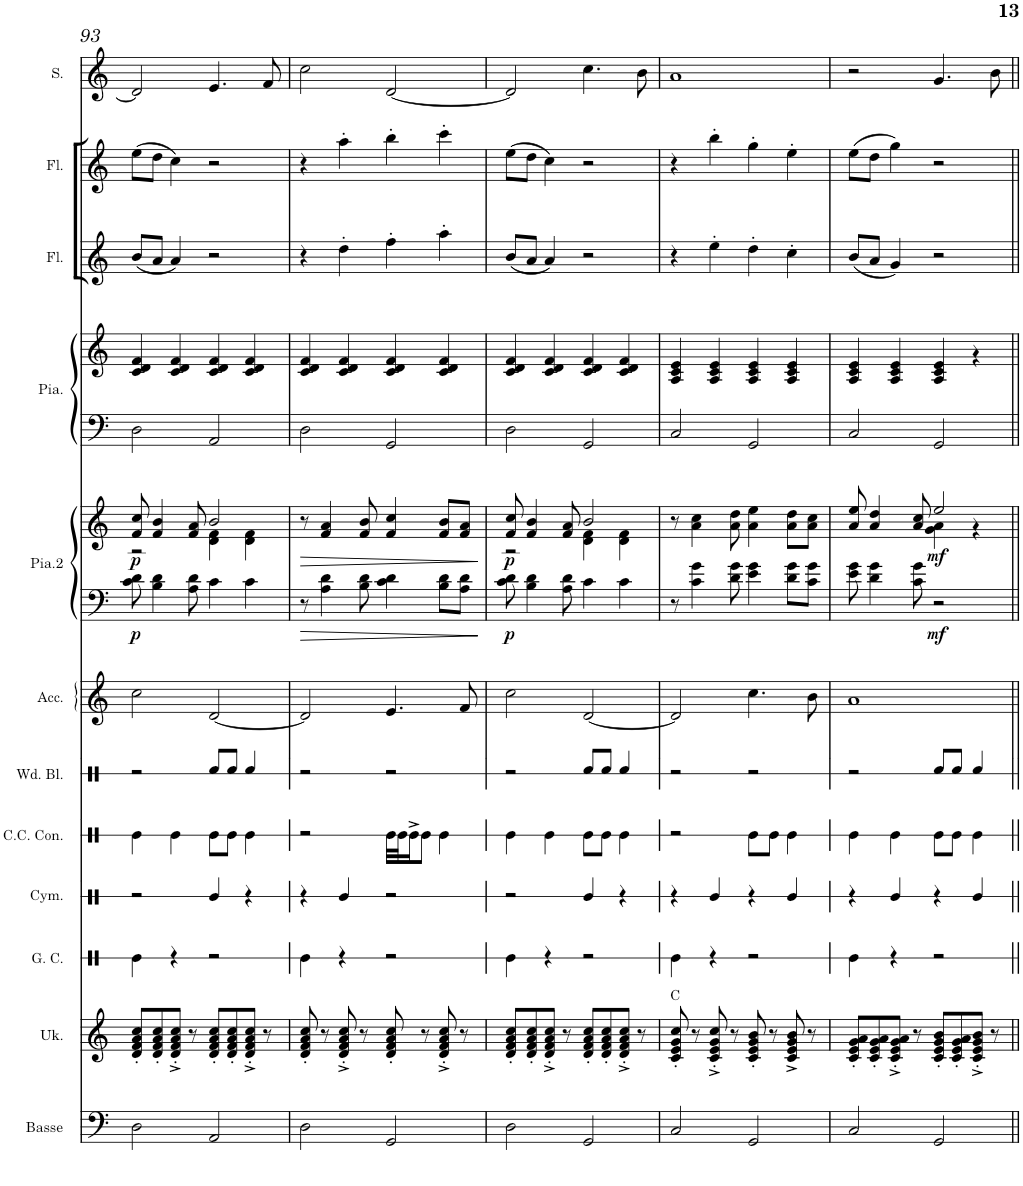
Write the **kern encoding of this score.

**kern	**kern	**harte	**kern	**kern	**kern	**dynam	**kern	**kern	**kern	**kern	**kern
*part8	*part7	*part7	*part6	*part5	*part5	*part5	*part4	*part4	*part3	*part2	*part1
*staff10	*staff9	*	*staff8	*staff7	*staff6	*staff6/7	*staff5	*staff4	*staff3	*staff2	*staff1
*I"Basse acoustique	*I"Ukulélé	*	*I"Accordéon	*I"Piano2	*	*	*I"Piano	*	*I"Flûte	*I"Flûte	*I"Soprano
*I'Basse	*I'Uk.	*	*I'Acc.	*I'Pia.2	*	*	*I'Pia.	*	*I'Fl.	*I'Fl.	*I'S.
!!LO:PB:g=z
*clefF4	*clefG2	*	*clefG2	*clefF4	*clefG2	*	*clefF4	*clefG2	*clefG2	*clefG2	*clefG2
*Trd7c12	*	*	*	*	*	*	*	*	*	*	*
*k[]	*k[]	*	*k[]	*k[]	*k[]	*	*k[]	*k[]	*k[]	*k[]	*k[]
*M2/2	*M2/2	*	*M2/2	*M2/2	*M2/2	*	*M2/2	*M2/2	*M2/2	*M2/2	*M2/2
*met(c|)	*met(c|)	*	*met(c|)	*met(c|)	*met(c|)	*	*met(c|)	*met(c|)	*met(c|)	*met(c|)	*met(c|)
=93	=93	=93	=93	=93	=93	=93	=93	=93	=93	=93	=93
*	*	*	*	*	*^	*	*	*^	*	*	*
!	!	!	!	!	!	!	!LO:DY:b=2	!	!	!	!	!	!
!	!	!	!	!	!	!	!LO:DY:n=1:b	!	!	!	!	!	!
2D\	8d/' 8f/' 8a/' 8cc/'L	.	2cc\	8c\ 8d\	8f/ 8cc/	2r	p p	2D\	1ryy	4c/ 4d/ 4f/	(<8b/L	(>8ee\L	2d/]
.	8d/' 8f/' 8a/' 8cc/'	.	.	4B\ 4d\	4f/ 4b/	.	.	.	.	.	8a/J	8dd\J	.
.	8d/'^ 8f/'^ 8a/'^ 8cc/'^J	.	.	.	.	.	.	.	.	4c/ 4d/ 4f/	4a/)	4cc\)	.
.	8r	.	.	8A\ 8d\	8f/ 8a/	.	.	.	.	.	.	.	.
2AA/	8d/' 8f/' 8a/' 8cc/'L	.	[2d/	4c\	2b/	4d\ 4f\	.	2AA/	.	4c/ 4d/ 4f/	2r	2r	4.e/
.	8d/' 8f/' 8a/' 8cc/'	.	.	.	.	.	.	.	.	.	.	.	.
.	8d/'^ 8f/'^ 8a/'^ 8cc/'^J	.	.	4c\	.	4d\ 4f\	.	.	.	4c/ 4d/ 4f/	.	.	.
.	8r	.	.	.	.	.	.	.	.	.	.	.	8f/
*	*	*	*	*	*v	*v	*	*	*	*	*	*	*
=94	=94	=94	=94	=94	=94	=94	=94	=94	=94	=94	=94	=94
!	!	!	!	!	!	!LO:HP:b	!	!	!	!	!	!
2D\	8d/' 8f/' 8a/' 8cc/'	.	2d/]	8r	8r	>	2D\	1ryy	4c/ 4d/ 4f/	4r	4r	2cc\
.	8r	.	.	4A\ 4d\	4f/ 4a/	.	.	.	.	.	.	.
.	8d/'^ 8f/'^ 8a/'^ 8cc/'^	.	.	.	.	.	.	.	4c/ 4d/ 4f/	4dd'\	4aa'\	.
.	8r	.	.	8B\ 8d\	8f/ 8b/	.	.	.	.	.	.	.
2GG/	8d/' 8f/' 8a/' 8cc/'	.	4.e/	4c\ 4d\	4f/ 4cc/	.	2GG/	.	4c/ 4d/ 4f/	4ff'\	4bb'\	[2d/
.	8r	.	.	.	.	.	.	.	.	.	.	.
.	8d/'^ 8f/'^ 8a/'^ 8cc/'^	.	.	8B\ 8d\L	8f/ 8b/L	.	.	.	4c/ 4d/ 4f/	4aa'\	4ccc'\	.
.	8r	.	8f/	8A\ 8d\J	8f/ 8a/J	.	.	.	.	.	.	.
*	*	*	*	*	*	*	*	*v	*v	*	*	*
.	.	.	.	.	.	]	.	.	.	.	.
=95	=95	=95	=95	=95	=95	=95	=95	=95	=95	=95	=95
*	*	*	*	*	*^	*	*	*^	*	*	*
!	!	!	!	!	!	!	!LO:DY:b=2	!	!	!	!	!	!
!	!	!	!	!	!	!	!LO:DY:n=1:b	!	!	!	!	!	!
2D\	8d/' 8f/' 8a/' 8cc/'L	.	2cc\	8c\ 8d\	8f/ 8cc/	2r	p p	2D\	1ryy	4c/ 4d/ 4f/	(<8b/L	(>8ee\L	2d/]
.	8d/' 8f/' 8a/' 8cc/'	.	.	4B\ 4d\	4f/ 4b/	.	.	.	.	.	8a/J	8dd\J	.
.	8d/'^ 8f/'^ 8a/'^ 8cc/'^J	.	.	.	.	.	.	.	.	4c/ 4d/ 4f/	4a/)	4cc\)	.
.	8r	.	.	8A\ 8d\	8f/ 8a/	.	.	.	.	.	.	.	.
2GG/	8d/' 8f/' 8a/' 8cc/'L	.	[2d/	4c\	2b/	4d\ 4f\	.	2GG/	.	4c/ 4d/ 4f/	2r	2r	4.cc\
.	8d/' 8f/' 8a/' 8cc/'	.	.	.	.	.	.	.	.	.	.	.	.
.	8d/'^ 8f/'^ 8a/'^ 8cc/'^J	.	.	4c\	.	4d\ 4f\	.	.	.	4c/ 4d/ 4f/	.	.	.
.	8r	.	.	.	.	.	.	.	.	.	.	.	8b\
*	*	*	*	*	*v	*v	*	*	*	*	*	*	*
=96	=96	=96	=96	=96	=96	=96	=96	=96	=96	=96	=96	=96
2C/	8c/' 8e/' 8g/' 8cc/'	C:maj	2d/]	8r	8r	.	2C/	1ryy	4A/ 4c/ 4e/	4r	4r	1a
.	8r	.	.	4c\ 4g\	4a\ 4cc\	.	.	.	.	.	.	.
.	8c/'^ 8e/'^ 8g/'^ 8cc/'^	.	.	.	.	.	.	.	4A/ 4c/ 4e/	4ee'\	4bb'\	.
.	8r	.	.	8d\ 8g\	8a\ 8dd\	.	.	.	.	.	.	.
2GG/	8c/' 8e/' 8g/' 8b/'	.	4.cc\	4e\ 4g\	4a\ 4ee\	.	2GG/	.	4A/ 4c/ 4e/	4dd'\	4gg'\	.
.	8r	.	.	.	.	.	.	.	.	.	.	.
.	8c/^ 8e/^ 8g/^ 8b/^	.	.	8d\ 8g\L	8a\ 8dd\L	.	.	.	4A/ 4c/ 4e/	4cc'\	4ee'\	.
.	8r	.	8b\	8c\ 8g\J	8a\ 8cc\J	.	.	.	.	.	.	.
=97	=97	=97	=97	=97	=97	=97	=97	=97	=97	=97	=97	=97
*	*	*	*	*	*^	*	*	*	*	*	*	*
2C/	8c/' 8e/' 8g/' 8a/'L	.	1a	8e\ 8g\	8a/ 8ee/	2ryy	.	2C/	1ryy	4A/ 4c/ 4e/	(<8b/L	(>8ee\L	2r
.	8c/' 8e/' 8g/' 8a/'	.	.	4d\ 4g\	4a/ 4dd/	.	.	.	.	.	8a/J	8dd\J	.
.	8c/'^ 8e/'^ 8g/'^ 8a/'^J	.	.	.	.	.	.	.	.	4A/ 4c/ 4e/	4g/)	4gg\)	.
.	8r	.	.	8c\ 8g\	8a/ 8cc/	.	.	.	.	.	.	.	.
!	!	!	!	!	!	!	!LO:DY:b=2	!	!	!	!	!	!
!	!	!	!	!	!	!	!LO:DY:n=1:b	!	!	!	!	!	!
2GG/	8c/' 8e/' 8g/' 8b/'L	.	.	2r	2ee/	4g\ 4a\	mf mf	2GG/	.	4A/ 4c/ 4e/	2r	2r	4.g/
.	8c/' 8e/' 8g/' 8a/'	.	.	.	.	.	.	.	.	.	.	.	.
.	8c/'^ 8e/'^ 8g/'^ 8b/'^J	.	.	.	.	4r	.	.	.	4r	.	.	.
.	8r	.	.	.	.	.	.	.	.	.	.	.	8b\
*	*	*	*	*	*v	*v	*	*	*v	*v	*	*	*
=||	=||	=||	=||	=||	=||	=||	=||	=||	=||	=||	=||
*-	*-	*-	*-	*-	*-	*-	*-	*-	*-	*-	*-
